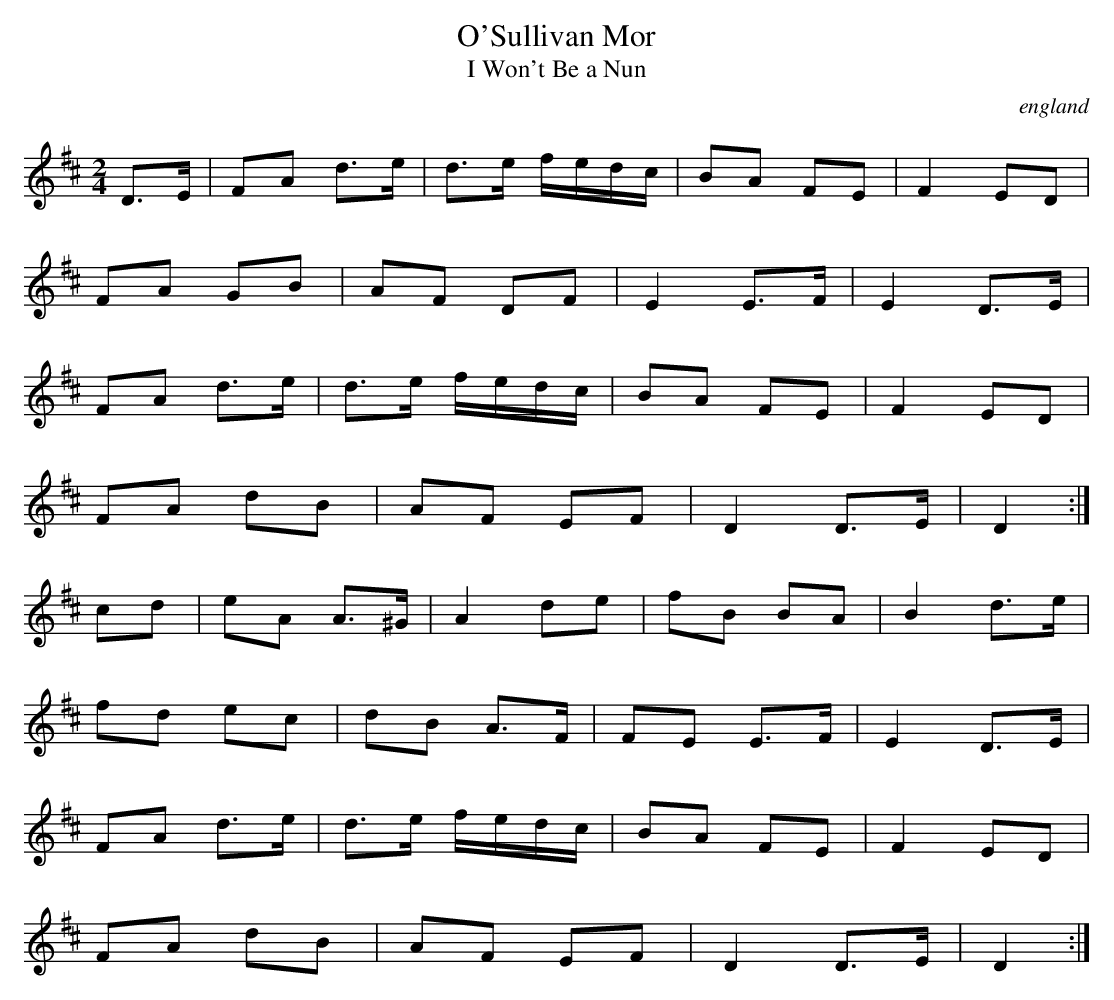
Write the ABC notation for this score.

X:1
T:O'Sullivan Mor
T:I Won't Be a Nun
O:england
M:2/4
L:1/16
K:D
D3E|F2A2 d3e|d3e fedc|B2A2 F2E2|F4 E2D2|
F2A2 G2B2|A2F2 D2F2|E4 E3F|E4 D3E|
F2A2 d3e|d3e fedc|B2A2 F2E2|F4 E2D2|
F2A2 d2B2|A2F2 E2F2|D4 D3E|D4:|
c2d2|e2A2 A3^G|A4 d2e2|f2B2 B2A2|B4 d3e|
f2d2 e2c2|d2B2 A3F|F2E2 E3F|E4 D3E|
F2A2 d3e|d3e fedc|B2A2 F2E2|F4 E2D2|
F2A2 d2B2|A2F2 E2F2|D4 D3E|D4:|
